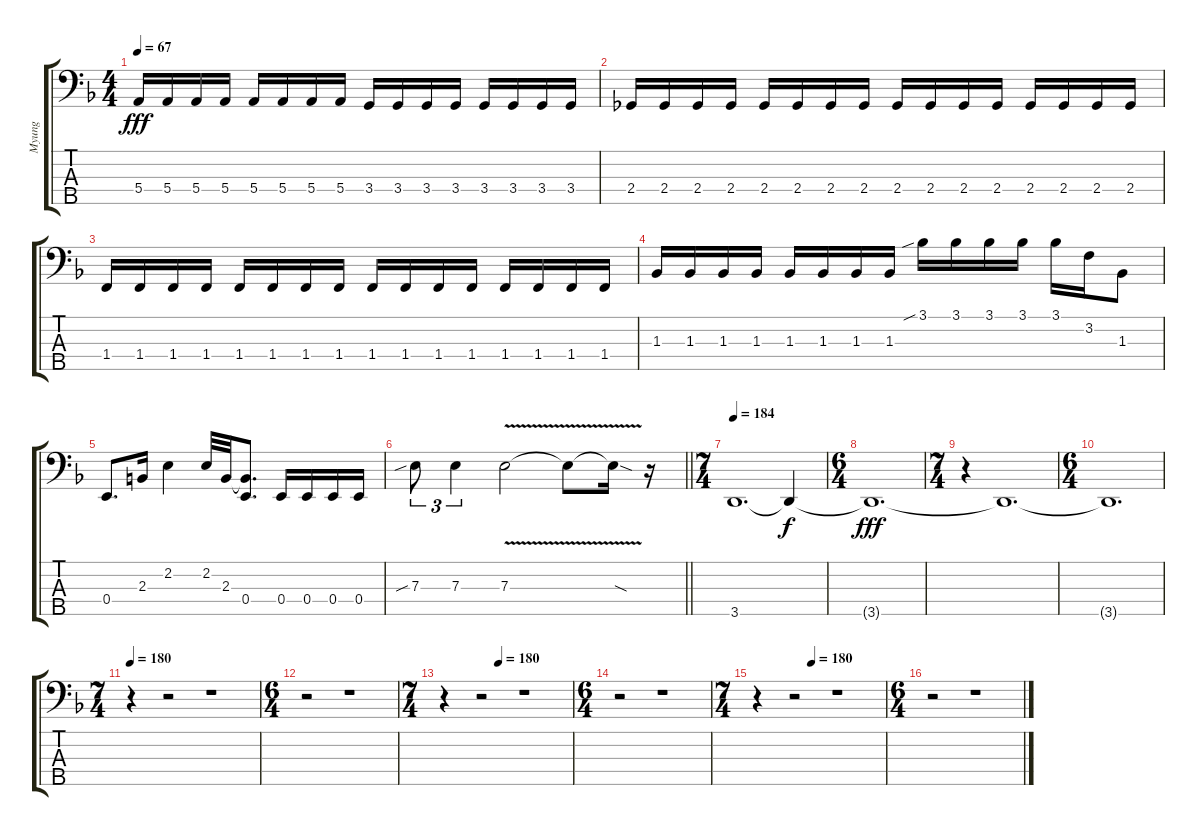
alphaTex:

\track ("Myung " "Myung ") {instrument electricbassfinger}
\staff {score tabs}
\tuning (G2 D2 A1 E1 B0) {hide}
\ts (4 4)
\tempo 67
\clef f4
\ks f
5.4.16{dy fff} 5.4.16 5.4.16 5.4.16 5.4.16 5.4.16 5.4.16 5.4.16 3.4.16 3.4.16 3.4.16 3.4.16 3.4.16 3.4.16 3.4.16 3.4.16 |
2.4.16 2.4.16 2.4.16 2.4.16 2.4.16 2.4.16 2.4.16 2.4.16 2.4.16 2.4.16 2.4.16 2.4.16 2.4.16 2.4.16 2.4.16 2.4.16 |
1.4.16 1.4.16 1.4.16 1.4.16 1.4.16 1.4.16 1.4.16 1.4.16 1.4.16 1.4.16 1.4.16 1.4.16 1.4.16 1.4.16 1.4.16 1.4.16 |
1.3.16 1.3.16 1.3.16 1.3.16 1.3.16 1.3.16 1.3.16 1.3.16 3.1{sib}.16 3.1.16 3.1.16 3.1.16 3.1.16 3.2.16 1.3.8 |
0.4.8{d} 2.3.16 2.2.4 2.2.32 2.3.32 (2.3{t} 0.4).8{d} 0.4.16 0.4.16 0.4.16 0.4.16 |
\barLineRight lightlight
7.3{sib}.8{tu (3 2)} 7.3.4{tu (3 2)} 7.3{v}.2 7.3{v t}.8 7.3{sod t}.16 r.16 |
\ts (7 4)
\tempo 184
3.5.1{d} 3.5{t}.4{dy f} |
\ts (6 4)
3.5{t}.1{d dy fff} |
\ts (7 4)
r.4 3.5{t}.1{d} |
\ts (6 4)
3.5{t}.1{d} |
\ts (7 4)
\tempo 180
r.4 r.2 r.1 |
\ts (6 4)
r.2 r.1 |
\ts (7 4)
\tempo (180 0.42857142857142855)
r.4 r.2 r.1 |
\ts (6 4)
r.2 r.1 |
\ts (7 4)
\tempo (180 0.42857142857142855)
r.4 r.2 r.1 |
\ts (6 4)
r.2 r.1
